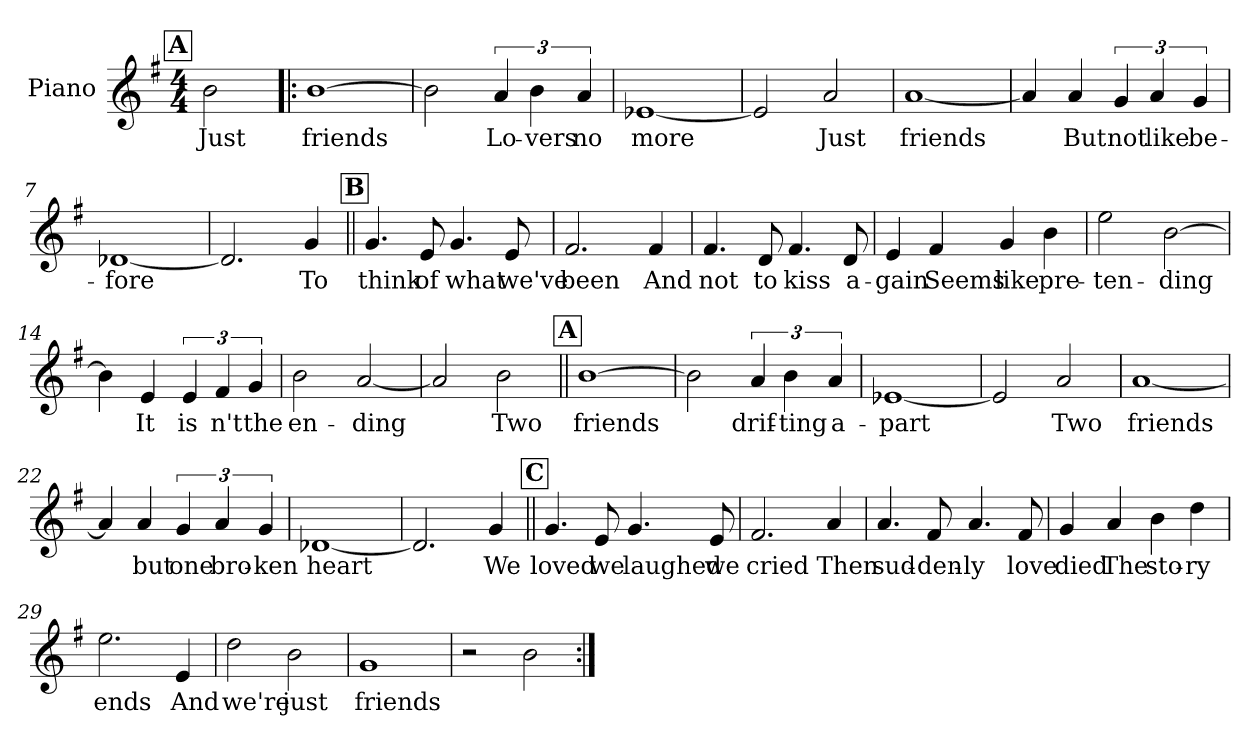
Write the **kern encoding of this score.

**kern	**text
*part1	*part1
*staff1	*staff1
*I"Piano	*
*I'Pno.	*
*clefG2	*
*k[f#]	*
*M4/4	*
!!LO:REH:place=s1:a:fs=14:t=A
=	=
!	!LO:LY:b
2b\	Just
=1!|:	=1!|:
!	!LO:LY:b
[1b	friends
=2	=2
2b\]	.
!	!LO:LY:b
6a/	Lo-
!	!LO:LY:b
6b\	-vers
!	!LO:LY:b
6a/	no
=3	=3
!	!LO:LY:b
[1e-X	more
=4	=4
2e-/]	.
!	!LO:LY:b
2a/	Just
!!LO:LB:g=z
=5	=5
!	!LO:LY:b
[1a	friends
=6	=6
4a/]	.
!	!LO:LY:b
4a/	But
!	!LO:LY:b
6g/	not
!	!LO:LY:b
6a/	like
!	!LO:LY:b
6g/	be-
=7	=7
!	!LO:LY:b
[1d-X	-fore
=8	=8
2.d-/]	.
!	!LO:LY:b
4g/	To
!!LO:LB:g=z
!!LO:REH:place=s1:a:fs=14:t=B
=9||	=9||
!	!LO:LY:b
4.g/	think
!	!LO:LY:b
8e/	of
!	!LO:LY:b
4.g/	what
!	!LO:LY:b
8e/	we've
=10	=10
!	!LO:LY:b
2.f#/	been
!	!LO:LY:b
4f#/	And
=11	=11
!	!LO:LY:b
4.f#/	not
!	!LO:LY:b
8d/	to
!	!LO:LY:b
4.f#/	kiss
!	!LO:LY:b
8d/	a-
=12	=12
!	!LO:LY:b
4e/	-gain
!	!LO:LY:b
4f#/	Seems
!	!LO:LY:b
4g/	like
!	!LO:LY:b
4b\	pre-
!!LO:LB:g=z
=13	=13
!	!LO:LY:b
2ee\	-ten-
!	!LO:LY:b
[2b\	-ding
=14	=14
4b\]	.
!	!LO:LY:b
4e/	It
!	!LO:LY:b
6e/	is
!	!LO:LY:b
6f#/	n't
!	!LO:LY:b
6g/	the
=15	=15
!	!LO:LY:b
2b\	en-
!	!LO:LY:b
[2a/	-ding
=16	=16
2a/]	.
!	!LO:LY:b
2b\	Two
!!LO:LB:g=z
!!LO:REH:place=s1:a:fs=14:t=A
=17||	=17||
!	!LO:LY:b
[1b	friends
=18	=18
2b\]	.
!	!LO:LY:b
6a/	drif-
!	!LO:LY:b
6b\	-ting
!	!LO:LY:b
6a/	a-
=19	=19
!	!LO:LY:b
[1e-X	-part
=20	=20
2e-/]	.
!	!LO:LY:b
2a/	Two
!!LO:LB:g=z
=21	=21
!	!LO:LY:b
[1a	friends
=22	=22
4a/]	.
!	!LO:LY:b
4a/	but
!	!LO:LY:b
6g/	one
!	!LO:LY:b
6a/	bro-
!	!LO:LY:b
6g/	-ken
=23	=23
!	!LO:LY:b
[1d-X	heart
=24	=24
2.d-/]	.
!	!LO:LY:b
4g/	We
!!LO:LB:g=z
!!LO:REH:place=s1:a:fs=14:t=C
=25||	=25||
!	!LO:LY:b
4.g/	loved
!	!LO:LY:b
8e/	we
!	!LO:LY:b
4.g/	laughed
!	!LO:LY:b
8e/	we
=26	=26
!	!LO:LY:b
2.f#/	cried
!	!LO:LY:b
4a/	Then
=27	=27
!	!LO:LY:b
4.a/	sud-
!	!LO:LY:b
8f#/	-den-
!	!LO:LY:b
4.a/	-ly
!	!LO:LY:b
8f#/	love
=28	=28
!	!LO:LY:b
4g/	died
!	!LO:LY:b
4a/	The
!	!LO:LY:b
4b\	sto-
!	!LO:LY:b
4dd\	-ry
!!LO:LB:g=z
=29	=29
!	!LO:LY:b
2.ee\	ends
!	!LO:LY:b
4e/	And
=30	=30
!	!LO:LY:b
2dd\	we're
!	!LO:LY:b
2b\	just
=31	=31
!	!LO:LY:b
1g	friends
=32	=32
2r	.
2b\	.
=:|!	=:|!
*-	*-
